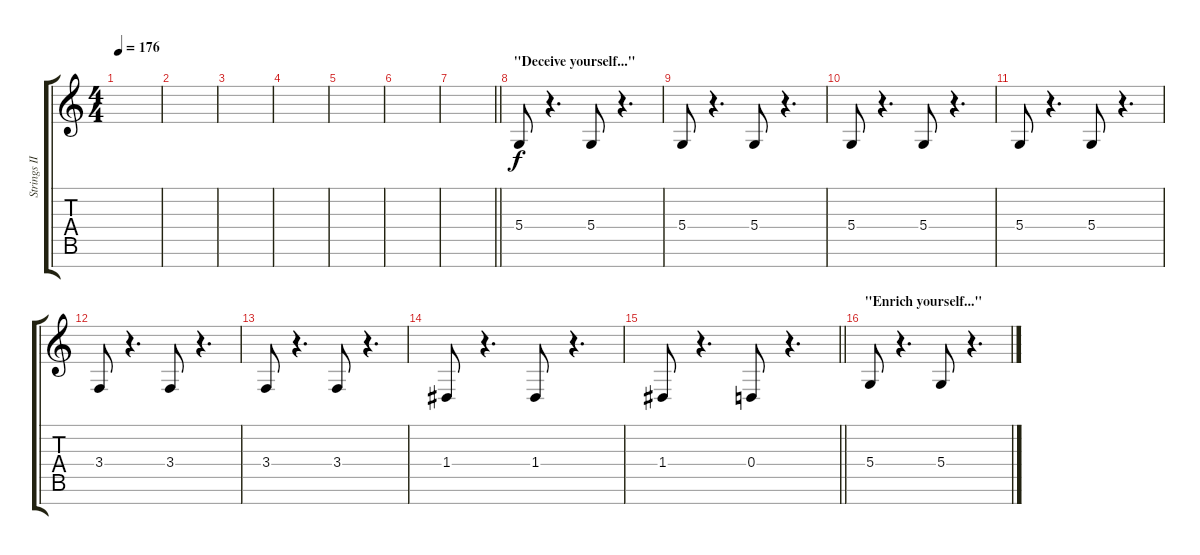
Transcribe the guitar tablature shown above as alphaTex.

\track ("Strings III" "Strings II") {instrument stringensemble1}
\staff {score tabs}
\tuning (E4 B3 G3 D3 A2 E2 B1) {hide}
\ts (4 4)
\tempo 176
\clef g2
\ks c
|
|
|
|
|
|
\barLineRight lightlight
|
\section ("" "\"Deceive yourself...\"")
5.4.8 r.4{d} 5.4.8 r.4{d} |
5.4.8 r.4{d} 5.4.8 r.4{d} |
5.4.8 r.4{d} 5.4.8 r.4{d} |
5.4.8 r.4{d} 5.4.8 r.4{d} |
3.4.8 r.4{d} 3.4.8 r.4{d} |
3.4.8 r.4{d} 3.4.8 r.4{d} |
1.4.8 r.4{d} 1.4.8 r.4{d} |
\barLineRight lightlight
1.4.8 r.4{d} 0.4.8 r.4{d} |
\section ("" "\"Enrich yourself...\"")
5.4.8 r.4{d} 5.4.8 r.4{d}
